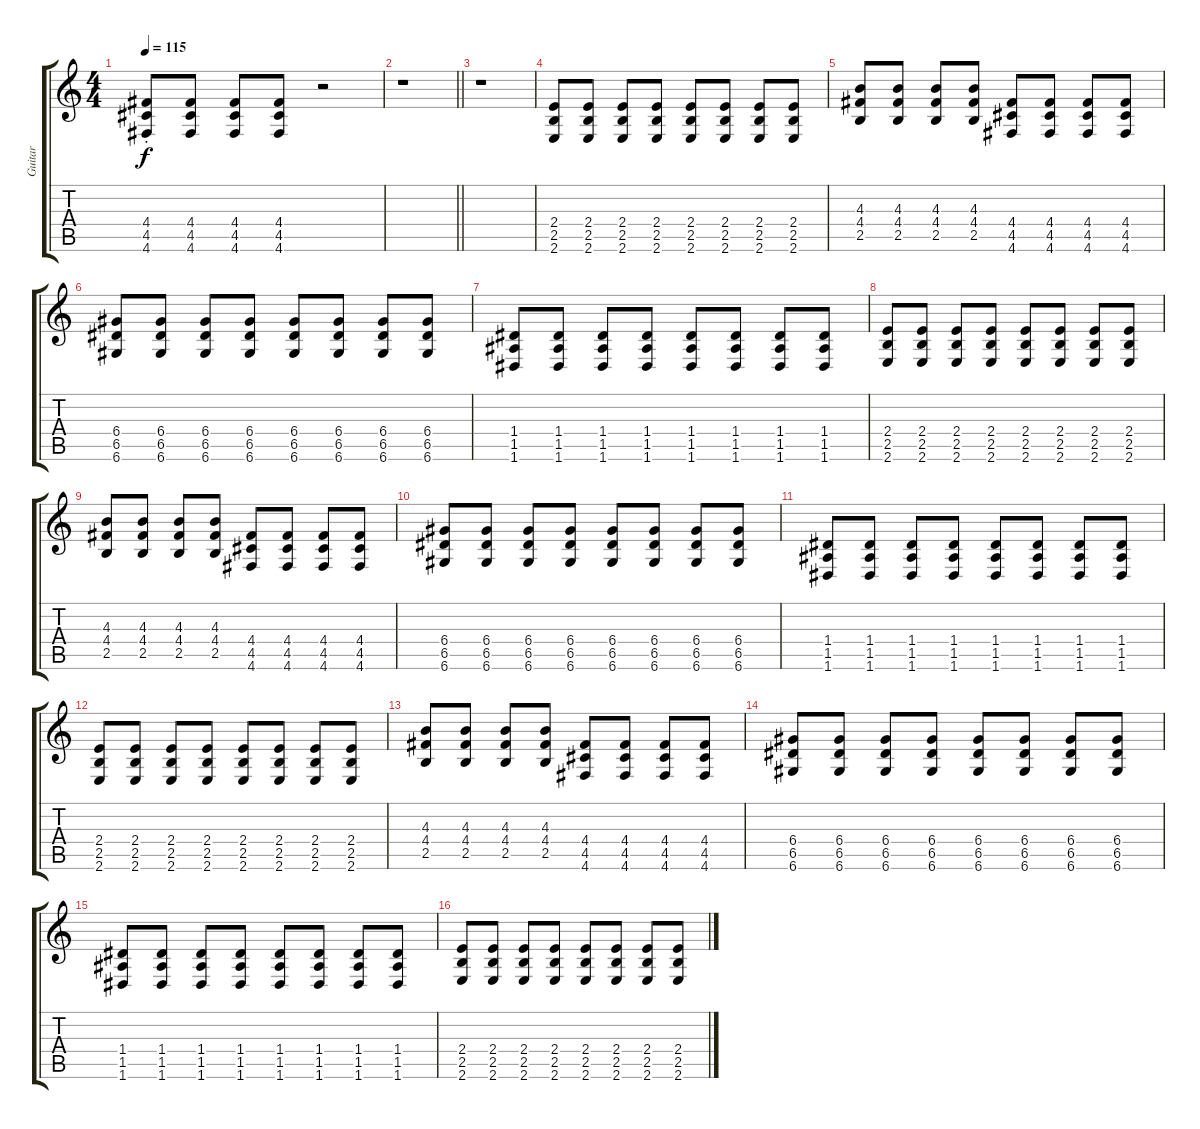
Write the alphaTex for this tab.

\track ("Guitar " "Guitar ") {instrument overdrivenguitar}
\staff {score tabs}
\tuning (E4 B3 G3 D3 A2 D2) {hide}
\ts (4 4)
\tempo 115
\clef g2
\ks c
(4.4{st} 4.5 4.6).8{dy f} (4.4 4.5 4.6).8 (4.4 4.5 4.6).8 (4.4 4.5 4.6).8 r.2 |
\barLineRight lightlight
r.1 |
r.1 |
(2.4 2.5 2.6).8 (2.4 2.5 2.6).8 (2.4 2.5 2.6).8 (2.4 2.5 2.6).8 (2.4 2.5 2.6).8 (2.4 2.5 2.6).8 (2.4 2.5 2.6).8 (2.4 2.5 2.6).8 |
(4.3 4.4 2.5).8 (4.3 4.4 2.5).8 (4.3 4.4 2.5).8 (4.3 4.4 2.5).8 (4.4 4.5 4.6).8 (4.4 4.5 4.6).8 (4.4 4.5 4.6).8 (4.4 4.5 4.6).8 |
(6.4 6.5 6.6).8 (6.4 6.5 6.6).8 (6.4 6.5 6.6).8 (6.4 6.5 6.6).8 (6.4 6.5 6.6).8 (6.4 6.5 6.6).8 (6.4 6.5 6.6).8 (6.4 6.5 6.6).8 |
(1.4 1.5 1.6).8 (1.4 1.5 1.6).8 (1.4 1.5 1.6).8 (1.4 1.5 1.6).8 (1.4 1.5 1.6).8 (1.4 1.5 1.6).8 (1.4 1.5 1.6).8 (1.4 1.5 1.6).8 |
(2.4 2.5 2.6).8 (2.4 2.5 2.6).8 (2.4 2.5 2.6).8 (2.4 2.5 2.6).8 (2.4 2.5 2.6).8 (2.4 2.5 2.6).8 (2.4 2.5 2.6).8 (2.4 2.5 2.6).8 |
(4.3 4.4 2.5).8 (4.3 4.4 2.5).8 (4.3 4.4 2.5).8 (4.3 4.4 2.5).8 (4.4 4.5 4.6).8 (4.4 4.5 4.6).8 (4.4 4.5 4.6).8 (4.4 4.5 4.6).8 |
(6.4 6.5 6.6).8 (6.4 6.5 6.6).8 (6.4 6.5 6.6).8 (6.4 6.5 6.6).8 (6.4 6.5 6.6).8 (6.4 6.5 6.6).8 (6.4 6.5 6.6).8 (6.4 6.5 6.6).8 |
(1.4 1.5 1.6).8 (1.4 1.5 1.6).8 (1.4 1.5 1.6).8 (1.4 1.5 1.6).8 (1.4 1.5 1.6).8 (1.4 1.5 1.6).8 (1.4 1.5 1.6).8 (1.4 1.5 1.6).8 |
(2.4 2.5 2.6).8 (2.4 2.5 2.6).8 (2.4 2.5 2.6).8 (2.4 2.5 2.6).8 (2.4 2.5 2.6).8 (2.4 2.5 2.6).8 (2.4 2.5 2.6).8 (2.4 2.5 2.6).8 |
(4.3 4.4 2.5).8 (4.3 4.4 2.5).8 (4.3 4.4 2.5).8 (4.3 4.4 2.5).8 (4.4 4.5 4.6).8 (4.4 4.5 4.6).8 (4.4 4.5 4.6).8 (4.4 4.5 4.6).8 |
(6.4 6.5 6.6).8 (6.4 6.5 6.6).8 (6.4 6.5 6.6).8 (6.4 6.5 6.6).8 (6.4 6.5 6.6).8 (6.4 6.5 6.6).8 (6.4 6.5 6.6).8 (6.4 6.5 6.6).8 |
(1.4 1.5 1.6).8 (1.4 1.5 1.6).8 (1.4 1.5 1.6).8 (1.4 1.5 1.6).8 (1.4 1.5 1.6).8 (1.4 1.5 1.6).8 (1.4 1.5 1.6).8 (1.4 1.5 1.6).8 |
(2.4 2.5 2.6).8 (2.4 2.5 2.6).8 (2.4 2.5 2.6).8 (2.4 2.5 2.6).8 (2.4 2.5 2.6).8 (2.4 2.5 2.6).8 (2.4 2.5 2.6).8 (2.4 2.5 2.6).8
